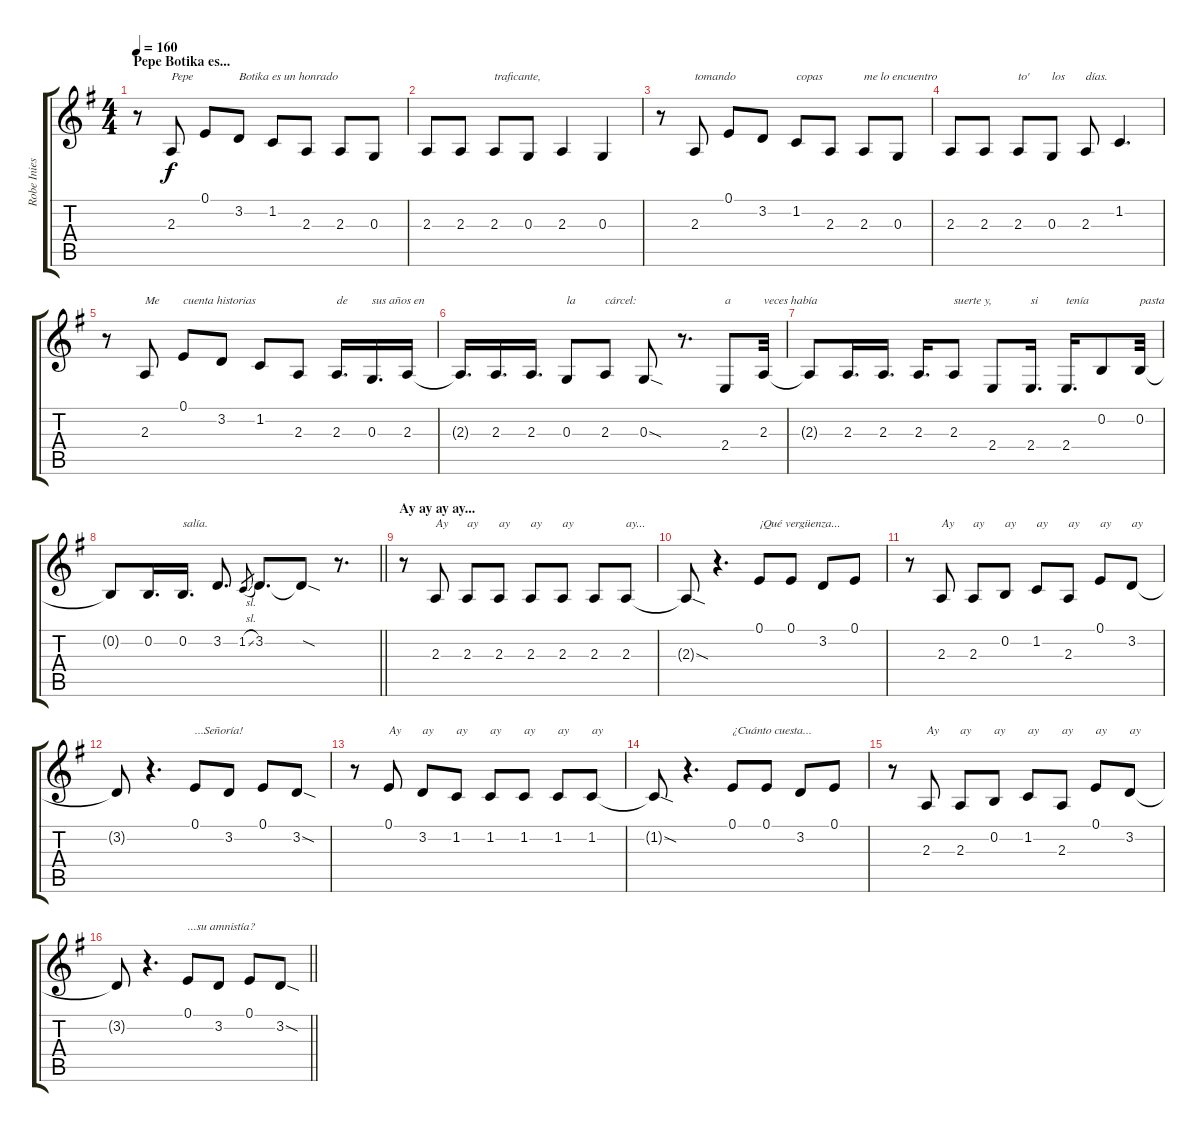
\track ("Robe Iniesta - Voz" "Robe Inies") {instrument oboe}
\staff {score tabs}
\tuning (E4 B3 G3 D3 A2 E2) {hide}
\ts (4 4)
\section ("" "Pepe Botika es...")
\tempo 160
\clef g2
\ks eminor
r.8{dy f} 2.3.8{txt "Pepe"} 0.1.8 3.2.8{txt "Botika es un honrado"} 1.2.8 2.3.8 2.3.8 0.3.8 |
2.3.8 2.3.8 2.3.8{txt "traficante,"} 0.3.8 2.3.4 0.3.4 |
r.8 2.3.8{txt "tomando"} 0.1.8 3.2.8 1.2.8{txt "copas"} 2.3.8 2.3.8{txt "me lo encuentro"} 0.3.8 |
2.3.8 2.3.8 2.3.8{txt "to'"} 0.3.8{txt "los"} 2.3.8{txt "días."} 1.2.4{d} |
r.8 2.3.8{txt "Me"} 0.1.8{txt "cuenta historias"} 3.2.8 1.2.8 2.3.8 2.3.16{d txt "de"} 0.3.16{d txt "sus años en"} 2.3.16 |
2.3{t}.16{d} 2.3.16{d} 2.3.16{d} 0.3.8{txt "la"} 2.3.8{txt "cárcel:"} 0.3{sod}.8 r.8{d} 2.4.8{txt "a"} 2.3.32{txt "veces había"} |
2.3{t}.8 2.3.16{d} 2.3.16{d} 2.3.16{d} 2.3.8{txt "suerte y,"} 2.4.8 2.4.16{d txt "si"} 2.4.16{d txt "tenía"} 0.2.8 0.2.32{txt "pasta"} |
\barLineRight lightlight
0.2{t}.8 0.2.16{d} 0.2.16{d txt "salía."} 3.2.8{d} 1.2{sl}.8{gr} 3.2.8{d} 3.2{sod t}.8 r.8{d} |
\section ("" "Ay ay ay ay...")
r.8 2.3.8{txt "Ay"} 2.3.8{txt "ay"} 2.3.8{txt "ay"} 2.3.8{txt "ay"} 2.3.8{txt "ay"} 2.3.8 2.3.8{txt "ay..."} |
2.3{sod t}.8 r.4{d} 0.1.8{txt "¡Qué vergüenza..."} 0.1.8 3.2.8 0.1.8 |
r.8 2.3.8{txt "Ay"} 2.3.8{txt "ay"} 0.2.8{txt "ay"} 1.2.8{txt "ay"} 2.3.8{txt "ay"} 0.1.8{txt "ay"} 3.2.8{txt "ay"} |
3.2{t}.8 r.4{d} 0.1.8{txt "...Señoría!"} 3.2.8 0.1.8 3.2{sod}.8 |
r.8 0.1.8{txt "Ay"} 3.2.8{txt "ay"} 1.2.8{txt "ay"} 1.2.8{txt "ay"} 1.2.8{txt "ay"} 1.2.8{txt "ay"} 1.2.8{txt "ay"} |
1.2{sod t}.8 r.4{d} 0.1.8{txt "¿Cuánto cuesta..."} 0.1.8 3.2.8 0.1.8 |
r.8 2.3.8{txt "Ay"} 2.3.8{txt "ay"} 0.2.8{txt "ay"} 1.2.8{txt "ay"} 2.3.8{txt "ay"} 0.1.8{txt "ay"} 3.2.8{txt "ay"} |
\barLineRight lightlight
3.2{t}.8 r.4{d} 0.1.8{txt "...su amnistía?"} 3.2.8 0.1.8 3.2{sod}.8
